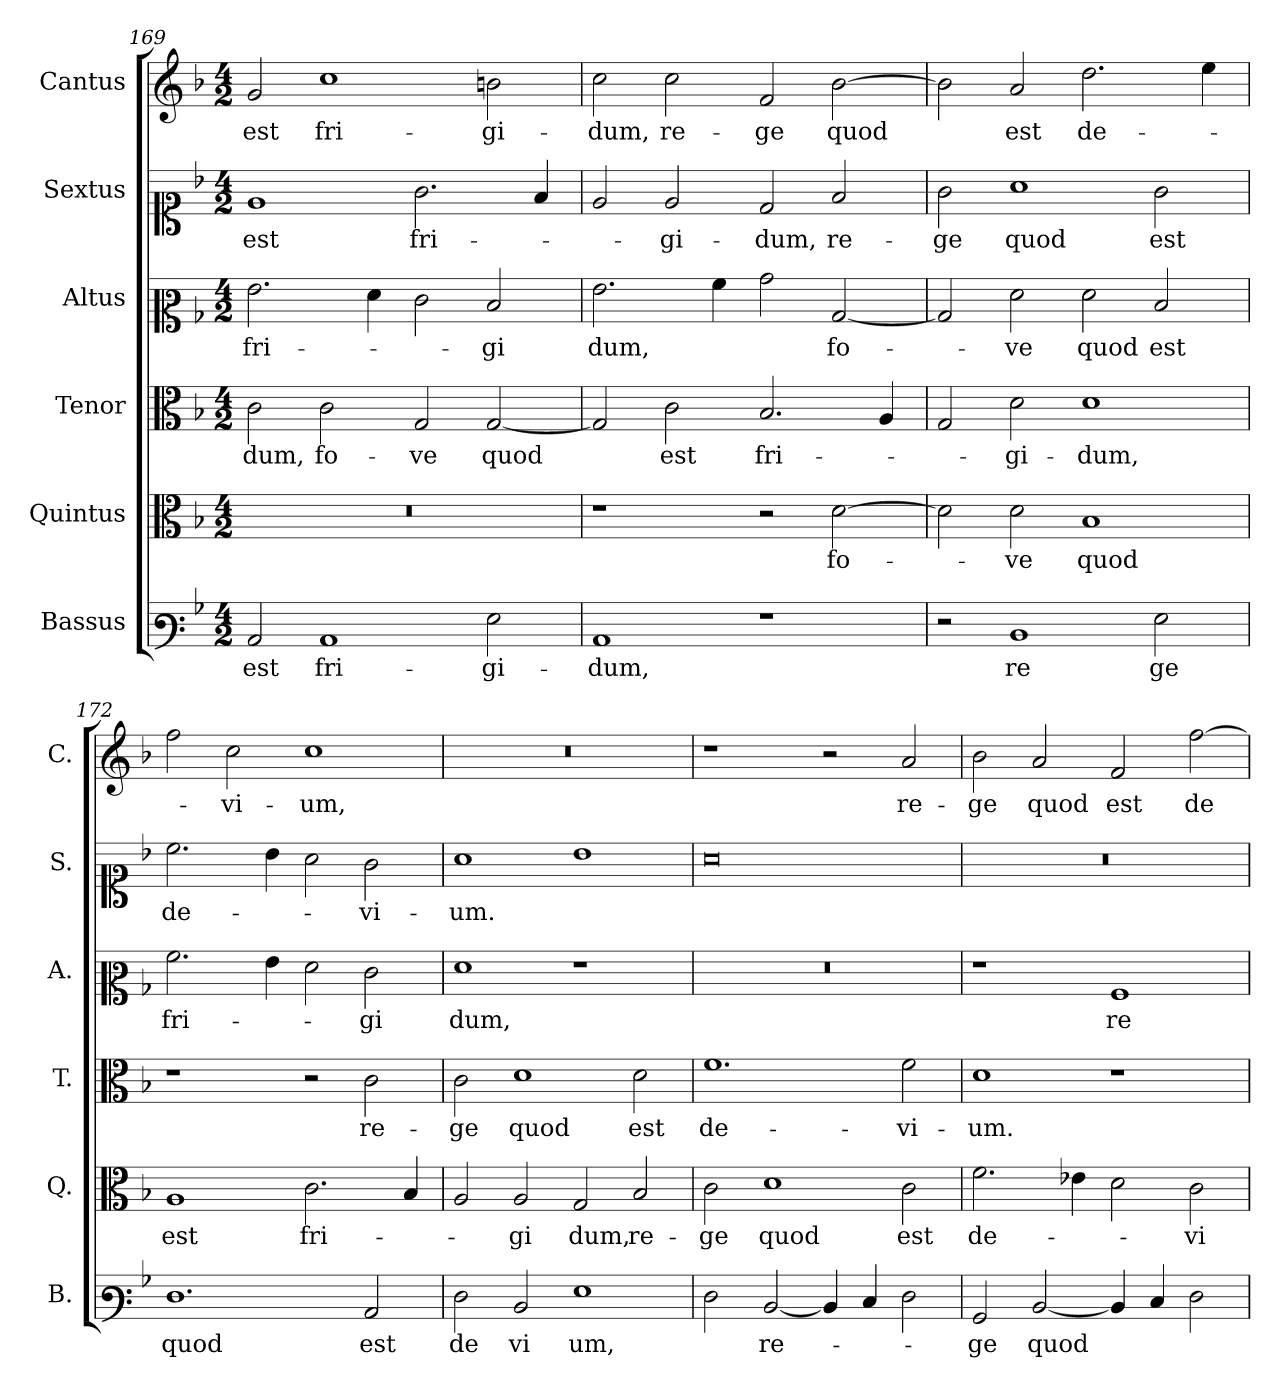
**kern	**text	**kern	**text	**kern	**text	**kern	**text	**kern	**text	**kern	**text
*part6	*part6	*part5	*part5	*part4	*part4	*part3	*part3	*part2	*part2	*part1	*part1
*staff6	*staff6	*staff5	*staff5	*staff4	*staff4	*staff3	*staff3	*staff2	*staff2	*staff1	*staff1
*I"Bassus	*	*I"Quintus	*	*I"Tenor	*	*I"Altus	*	*I"Sextus	*	*I"Cantus	*
*I'B.	*	*I'Q.	*	*I'T.	*	*I'A.	*	*I'S.	*	*I'C.	*
!!LO:PB:g=z
*clefF3	*	*clefC3	*	*clefC3	*	*clefC2	*	*clefC1	*	*clefG2	*
*k[b-]	*	*k[b-]	*	*k[b-]	*	*k[b-]	*	*k[b-]	*	*k[b-]	*
*M4/2	*	*M4/2	*	*M4/2	*	*M4/2	*	*M4/2	*	*M4/2	*
=169	=169	=169	=169	=169	=169	=169	=169	=169	=169	=169	=169
!	!LO:LY:b	!	!	!	!LO:LY:b	!	!LO:LY:b	!	!LO:LY:b	!	!LO:LY:b
2C/	est	0r	.	2c\	-dum,	2.g\	fri-	1e	est	2g/	est
!	!LO:LY:b	!	!	!	!LO:LY:b	!	!	!	!	!	!LO:LY:b
1C	fri-	.	.	2c\	fo-	.	.	.	.	1cc	fri-
.	.	.	.	.	.	4f\	.	.	.	.	.
!	!	!	!	!	!LO:LY:b	!	!	!	!LO:LY:b	!	!
.	.	.	.	2G/	-ve	2e\	.	2.g\	fri-	.	.
!	!LO:LY:b	!	!	!	!LO:LY:b	!	!LO:LY:b	!	!	!	!LO:LY:b
2G\	-gi-	.	.	[2G/	quod	2d/	gi	.	.	2bn\	-gi-
.	.	.	.	.	.	.	.	4f/	.	.	.
=170	=170	=170	=170	=170	=170	=170	=170	=170	=170	=170	=170
!	!LO:LY:b	!	!	!	!	!	!LO:LY:b	!	!	!	!LO:LY:b
1C	dum,	1r	.	2G/]	.	2.g\	dum,	2e/	.	2cc\	-dum,
!	!	!	!	!	!LO:LY:b	!	!	!	!LO:LY:b	!	!LO:LY:b
.	.	.	.	2c\	est	.	.	2e/	-gi-	2cc\	re-
.	.	.	.	.	.	4a\	.	.	.	.	.
!	!	!	!	!	!LO:LY:b	!	!	!	!LO:LY:b	!	!LO:LY:b
1r	.	2r	.	2.B-/	fri-	2b-\	.	2d/	-dum,	2f/	-ge
!	!	!	!LO:LY:b	!	!	!	!LO:LY:b	!	!LO:LY:b	!	!LO:LY:b
.	.	[2d\	fo-	.	.	[2B-/	fo-	2f/	re-	[2b-\	quod
.	.	.	.	4A/	.	.	.	.	.	.	.
=171	=171	=171	=171	=171	=171	=171	=171	=171	=171	=171	=171
!	!	!	!	!	!	!	!	!	!LO:LY:b	!	!
2r	.	2d\]	.	2G/	.	2B-/]	.	2g\	-ge	2b-\]	.
!	!LO:LY:b	!	!LO:LY:b	!	!LO:LY:b	!	!LO:LY:b	!	!LO:LY:b	!	!LO:LY:b
1D	re	2d\	ve	2d\	gi-	2f\	ve	1a	quod	2a/	est
!	!	!	!LO:LY:b	!	!LO:LY:b	!	!LO:LY:b	!	!	!	!LO:LY:b
.	.	1B-	quod	1d	-dum,	2f\	quod	.	.	2.dd\	de-
!	!LO:LY:b	!	!	!	!	!	!LO:LY:b	!	!LO:LY:b	!	!
2G\	-ge	.	.	.	.	2d/	est	2g\	est	.	.
.	.	.	.	.	.	.	.	.	.	4ee\	.
=172	=172	=172	=172	=172	=172	=172	=172	=172	=172	=172	=172
!	!LO:LY:b	!	!LO:LY:b	!	!	!	!LO:LY:b	!	!LO:LY:b	!	!
1.F	quod	1A	est	1r	.	2.a\	fri-	2.cc\	de-	2ff\	.
!	!	!	!	!	!	!	!	!	!	!	!LO:LY:b
.	.	.	.	.	.	.	.	.	.	2cc\	-vi-
.	.	.	.	.	.	4g\	.	4b-\	.	.	.
!	!	!	!LO:LY:b	!	!	!	!	!	!	!	!LO:LY:b
.	.	2.c\	fri-	2r	.	2f\	.	2a\	.	1cc	-um,
!	!LO:LY:b	!	!	!	!LO:LY:b	!	!LO:LY:b	!	!LO:LY:b	!	!
2C/	est	.	.	2c\	re-	2e\	gi	2g\	-vi-	.	.
.	.	4B-/	.	.	.	.	.	.	.	.	.
=173	=173	=173	=173	=173	=173	=173	=173	=173	=173	=173	=173
!	!LO:LY:b	!	!	!	!LO:LY:b	!	!LO:LY:b	!	!LO:LY:b	!	!
2F\	de	2A/	.	2c\	-ge	1f	dum,	1a	-um.	0r	.
!	!LO:LY:b	!	!LO:LY:b	!	!LO:LY:b	!	!	!	!	!	!
2D/	vi	2A/	gi	1d	quod	.	.	.	.	.	.
!	!LO:LY:b	!	!LO:LY:b	!	!	!	!	!	!	!	!
1G	um,	2G/	dum,	.	.	1r	.	1b-	.	.	.
!	!	!	!LO:LY:b	!	!LO:LY:b	!	!	!	!	!	!
.	.	2B-/	re-	2d\	est	.	.	.	.	.	.
!!LO:LB:g=z
=174	=174	=174	=174	=174	=174	=174	=174	=174	=174	=174	=174
!	!	!	!LO:LY:b	!	!LO:LY:b	!	!	!	!	!	!
2F\	.	2c\	-ge	1.f	de-	0r	.	0a	.	1r	.
!	!LO:LY:b	!	!LO:LY:b	!	!	!	!	!	!	!	!
[2D/	re-	1d	quod	.	.	.	.	.	.	.	.
4D/]	.	.	.	.	.	.	.	.	.	2r	.
4E/	.	.	.	.	.	.	.	.	.	.	.
!	!	!	!LO:LY:b	!	!LO:LY:b	!	!	!	!	!	!LO:LY:b
2F\	.	2c\	est	2f\	-vi-	.	.	.	.	2a/	re-
=175	=175	=175	=175	=175	=175	=175	=175	=175	=175	=175	=175
!	!LO:LY:b	!	!LO:LY:b	!	!LO:LY:b	!	!	!	!	!	!LO:LY:b
2BB-/	-ge	2.f\	de-	1d	-um.	1r	.	0r	.	2b-\	-ge
!	!LO:LY:b	!	!	!	!	!	!	!	!	!	!LO:LY:b
[2D/	quod	.	.	.	.	.	.	.	.	2a/	quod
.	.	4e-X\	.	.	.	.	.	.	.	.	.
!	!	!	!	!	!	!	!LO:LY:b	!	!	!	!LO:LY:b
4D/]	.	2d\	.	1r	.	1A	re-	.	.	2f/	est
4E/	.	.	.	.	.	.	.	.	.	.	.
!	!	!	!LO:LY:b	!	!	!	!	!	!	!	!LO:LY:b
2F\	.	2c\	-vi-	.	.	.	.	.	.	[2ff\	de-
=	=	=	=	=	=	=	=	=	=	=	=
*-	*-	*-	*-	*-	*-	*-	*-	*-	*-	*-	*-
